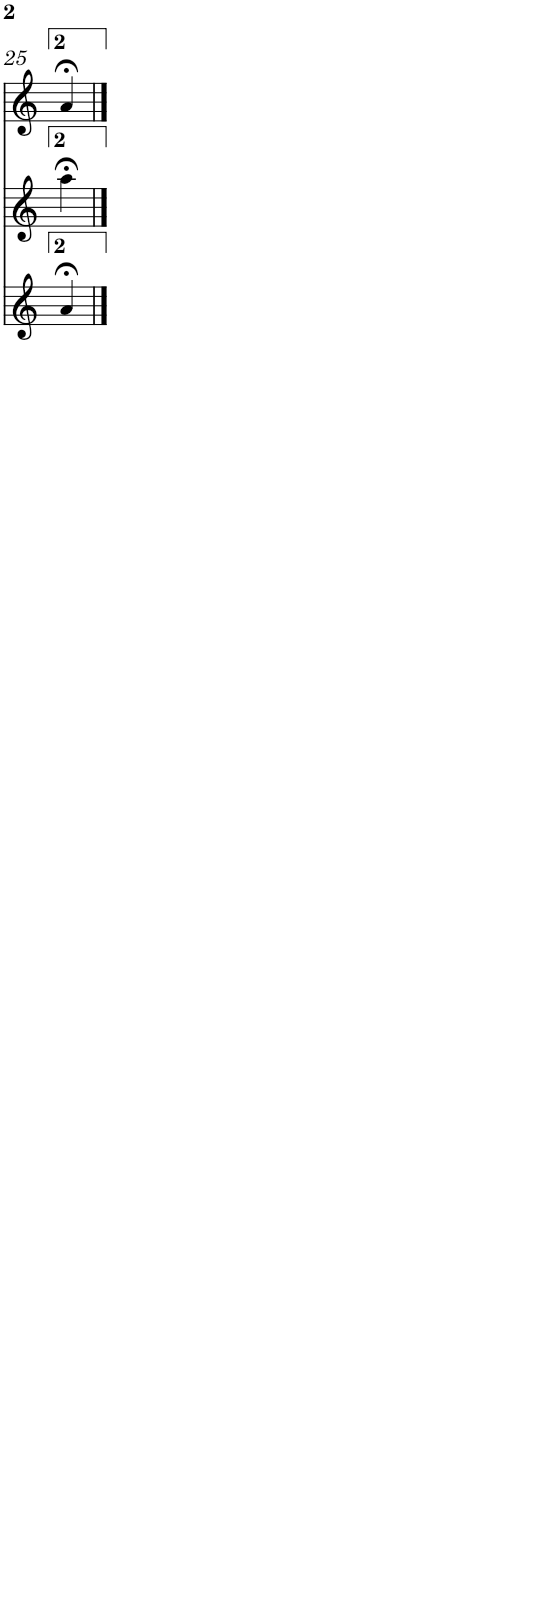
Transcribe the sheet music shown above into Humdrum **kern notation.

**kern	**kern	**kern
*part3	*part2	*part1
*staff3	*staff2	*staff1
*I"Gralla 3	*I"Gralla 2	*I"Gralla 1
!!LO:PB:g=z
*clefG2	*clefG2	*clefG2
*k[]	*k[]	*k[]
*M2/4	*M2/4	*M2/4
=25	=25	=25
4a;</	4aa;<\	4a;</
==	==	==
*-	*-	*-
